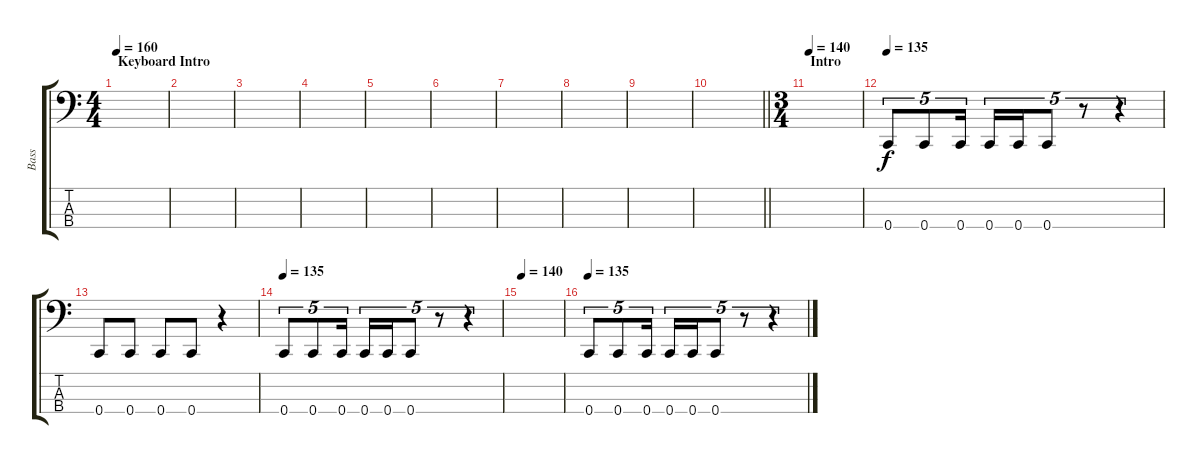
\track ("Bass" "Bass") {instrument electricbasspick}
\staff {score tabs}
\tuning (F2 C2 G1 C1) {hide}
\ts (4 4)
\section ("" "Keyboard Intro")
\tempo 160
\clef f4
\ks c
|
|
|
|
|
|
|
|
|
\barLineRight lightlight
|
\ts (3 4)
\section ("" "Intro")
\tempo 140
|
\tempo 135
0.4.8{tu (5 4)} 0.4.8{tu (5 4)} 0.4.16{tu (5 4)} 0.4.16{tu (5 4)} 0.4.16{tu (5 4)} 0.4.8{tu (5 4)} r.8{tu (5 4)} r.4{tu (5 4)} |
0.4.8 0.4.8 0.4.8 0.4.8 r.4 |
\tempo 135
0.4.8{tu (5 4)} 0.4.8{tu (5 4)} 0.4.16{tu (5 4)} 0.4.16{tu (5 4)} 0.4.16{tu (5 4)} 0.4.8{tu (5 4)} r.8{tu (5 4)} r.4{tu (5 4)} |
\tempo 140
|
\tempo 135
0.4.8{tu (5 4)} 0.4.8{tu (5 4)} 0.4.16{tu (5 4)} 0.4.16{tu (5 4)} 0.4.16{tu (5 4)} 0.4.8{tu (5 4)} r.8{tu (5 4)} r.4{tu (5 4)}
